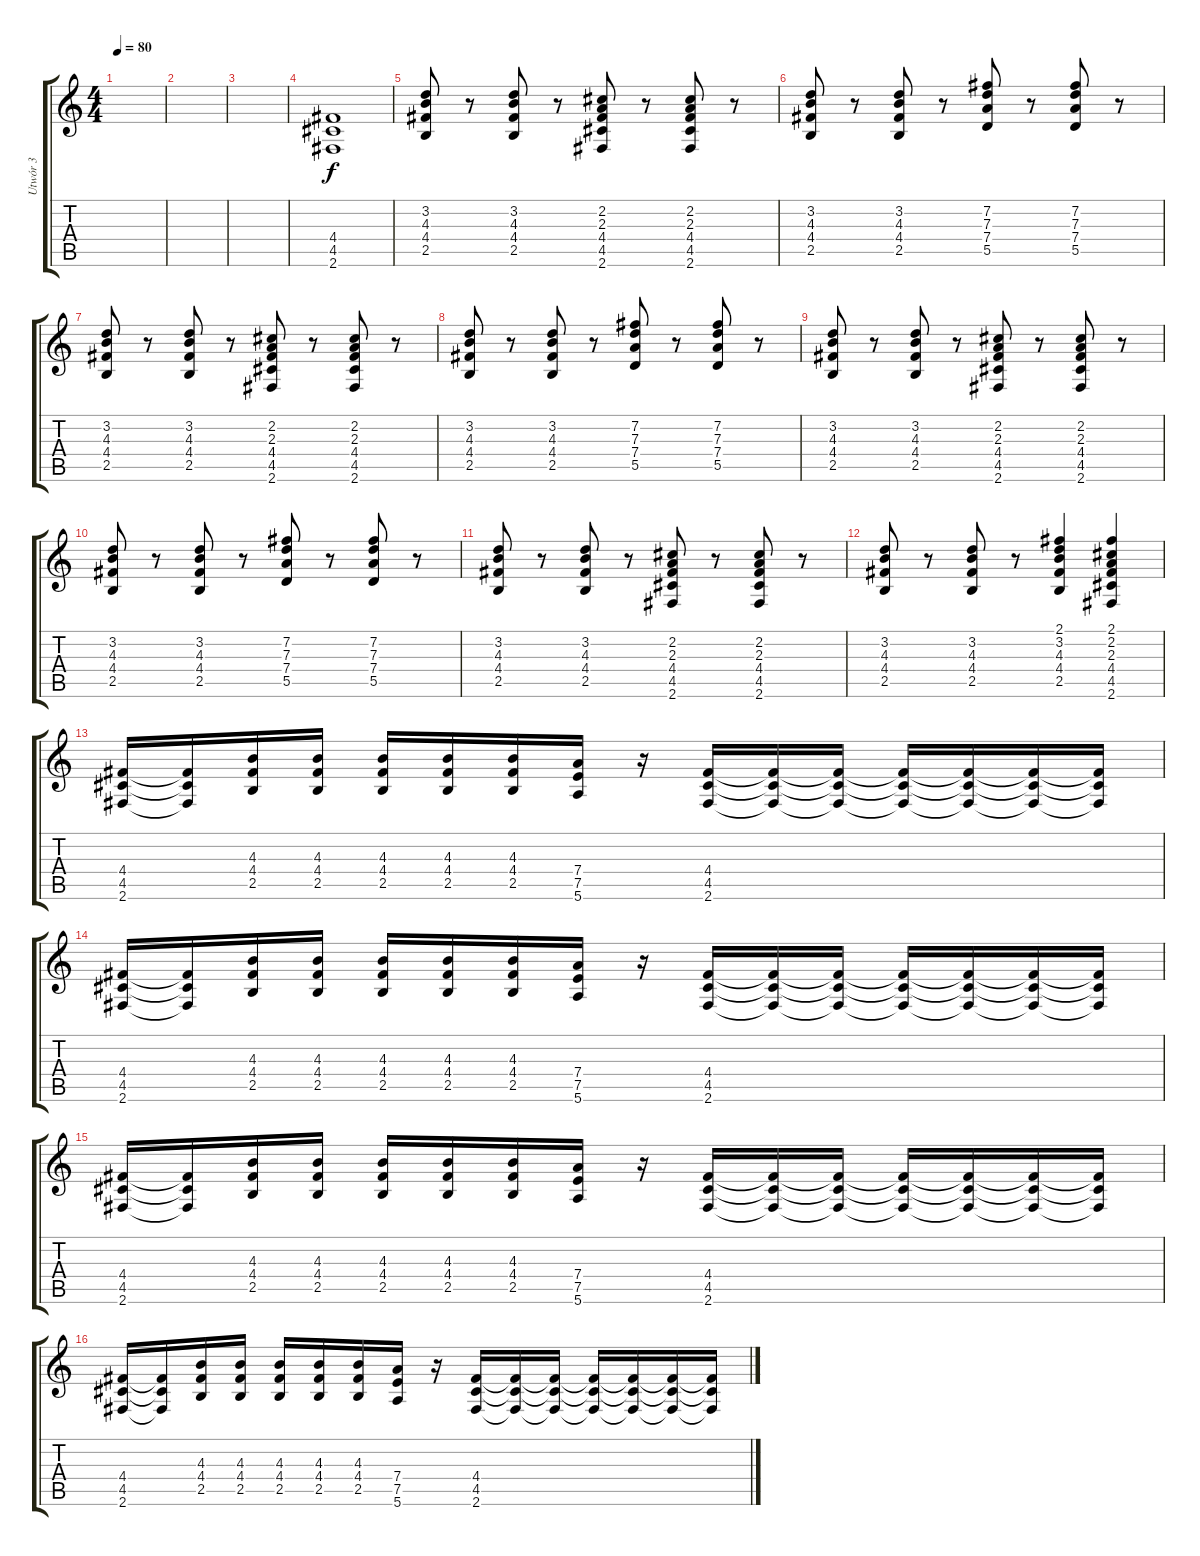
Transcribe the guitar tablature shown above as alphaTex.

\track ("Utwór 3" "Utwór 3") {instrument distortionguitar}
\staff {score tabs}
\tuning (E4 B3 G3 D3 A2 E2) {hide}
\ts (4 4)
\tempo 80
\clef g2
\ks c
|
|
|
(4.4 4.5 2.6).1{volume 2} |
(3.2 4.3 4.4 2.5).8 r.8 (3.2 4.3 4.4 2.5).8 r.8 (2.2 2.3 4.4 4.5 2.6).8 r.8 (2.2 2.3 4.4 4.5 2.6).8 r.8 |
(3.2 4.3 4.4 2.5).8 r.8 (3.2 4.3 4.4 2.5).8 r.8 (7.2 7.3 7.4 5.5).8 r.8 (7.2 7.3 7.4 5.5).8 r.8 |
(3.2 4.3 4.4 2.5).8 r.8 (3.2 4.3 4.4 2.5).8 r.8 (2.2 2.3 4.4 4.5 2.6).8 r.8 (2.2 2.3 4.4 4.5 2.6).8 r.8 |
(3.2 4.3 4.4 2.5).8 r.8 (3.2 4.3 4.4 2.5).8 r.8 (7.2 7.3 7.4 5.5).8 r.8 (7.2 7.3 7.4 5.5).8 r.8 |
(3.2 4.3 4.4 2.5).8 r.8 (3.2 4.3 4.4 2.5).8 r.8 (2.2 2.3 4.4 4.5 2.6).8 r.8 (2.2 2.3 4.4 4.5 2.6).8 r.8 |
(3.2 4.3 4.4 2.5).8 r.8 (3.2 4.3 4.4 2.5).8 r.8 (7.2 7.3 7.4 5.5).8 r.8 (7.2 7.3 7.4 5.5).8 r.8 |
(3.2 4.3 4.4 2.5).8 r.8 (3.2 4.3 4.4 2.5).8 r.8 (2.2 2.3 4.4 4.5 2.6).8 r.8 (2.2 2.3 4.4 4.5 2.6).8 r.8 |
(3.2 4.3 4.4 2.5).8 r.8 (3.2 4.3 4.4 2.5).8 r.8 (2.1 3.2 4.3 4.4 2.5).4 (2.1 2.2 2.3 4.4 4.5 2.6).4 |
(4.4 4.5 2.6).16 (4.4{t} 4.5{t} 2.6{t}).16 (4.3 4.4 2.5).16 (4.3 4.4 2.5).16 (4.3 4.4 2.5).16 (4.3 4.4 2.5).16 (4.3 4.4 2.5).16 (7.4 7.5 5.6).16 r.16 (4.4 4.5 2.6).16 (4.4{t} 4.5{t} 2.6{t}).16 (4.4{t} 4.5{t} 2.6{t}).16 (4.4{t} 4.5{t} 2.6{t}).16 (4.4{t} 4.5{t} 2.6{t}).16 (4.4{t} 4.5{t} 2.6{t}).16 (4.4{t} 4.5{t} 2.6{t}).16 |
(4.4 4.5 2.6).16 (4.4{t} 4.5{t} 2.6{t}).16 (4.3 4.4 2.5).16 (4.3 4.4 2.5).16 (4.3 4.4 2.5).16 (4.3 4.4 2.5).16 (4.3 4.4 2.5).16 (7.4 7.5 5.6).16 r.16 (4.4 4.5 2.6).16 (4.4{t} 4.5{t} 2.6{t}).16 (4.4{t} 4.5{t} 2.6{t}).16 (4.4{t} 4.5{t} 2.6{t}).16 (4.4{t} 4.5{t} 2.6{t}).16 (4.4{t} 4.5{t} 2.6{t}).16 (4.4{t} 4.5{t} 2.6{t}).16 |
(4.4 4.5 2.6).16 (4.4{t} 4.5{t} 2.6{t}).16 (4.3 4.4 2.5).16 (4.3 4.4 2.5).16 (4.3 4.4 2.5).16 (4.3 4.4 2.5).16 (4.3 4.4 2.5).16 (7.4 7.5 5.6).16 r.16 (4.4 4.5 2.6).16 (4.4{t} 4.5{t} 2.6{t}).16 (4.4{t} 4.5{t} 2.6{t}).16 (4.4{t} 4.5{t} 2.6{t}).16 (4.4{t} 4.5{t} 2.6{t}).16 (4.4{t} 4.5{t} 2.6{t}).16 (4.4{t} 4.5{t} 2.6{t}).16 |
(4.4 4.5 2.6).16 (4.4{t} 4.5{t} 2.6{t}).16 (4.3 4.4 2.5).16 (4.3 4.4 2.5).16 (4.3 4.4 2.5).16 (4.3 4.4 2.5).16 (4.3 4.4 2.5).16 (7.4 7.5 5.6).16 r.16 (4.4 4.5 2.6).16 (4.4{t} 4.5{t} 2.6{t}).16 (4.4{t} 4.5{t} 2.6{t}).16 (4.4{t} 4.5{t} 2.6{t}).16 (4.4{t} 4.5{t} 2.6{t}).16 (4.4{t} 4.5{t} 2.6{t}).16 (4.4{t} 4.5{t} 2.6{t}).16
